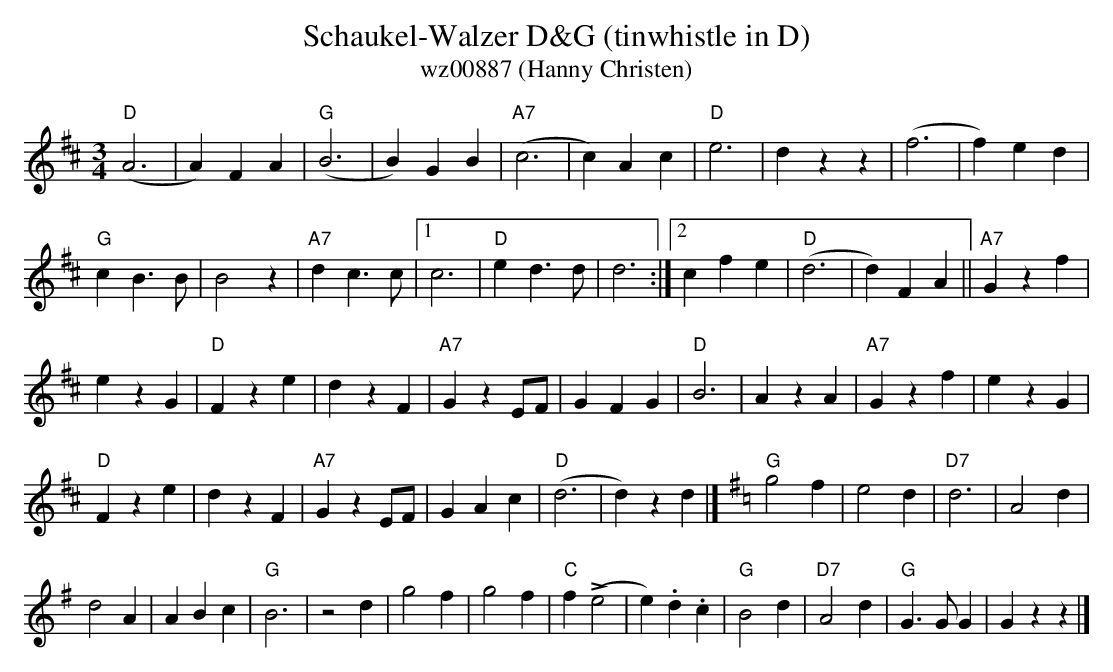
X:1
T:Schaukel-Walzer D&G (tinwhistle in D)
T:wz00887 (Hanny Christen)
M:3/4
L:1/4
K:D %%MIDI gchordon
("D"A3 | A)FA | ("G"B3 | B)GB | ("A7"c3 | c)Ac | "D"e3 | dzz | \
(f3 | f)ed |
"G"cB>B | B2z | "A7"dc>c |1 c3 | "D"ed>d | d3 :|2 \
cfe | ("D"d3 | d)FA || "A7"Gzf |
ezG | "D"Fze | dzF | "A7"GzE/2F/2 | \
GFG | "D"B3 | AzA | "A7"Gzf | ezG |
"D"Fze | dzF | "A7"GzE/2F/2 | GAc | \
("D"d3 | d)zd |] [K:G] "G"g2f | e2d | "D7"d3 | A2d |
d2A | ABc | "G"B3 | \
z2d | g2f | g2f | "C"f(!>!e2 | e).d.c | "G"B2d | "D7"A2d | "G"G>GG | Gzz |]
